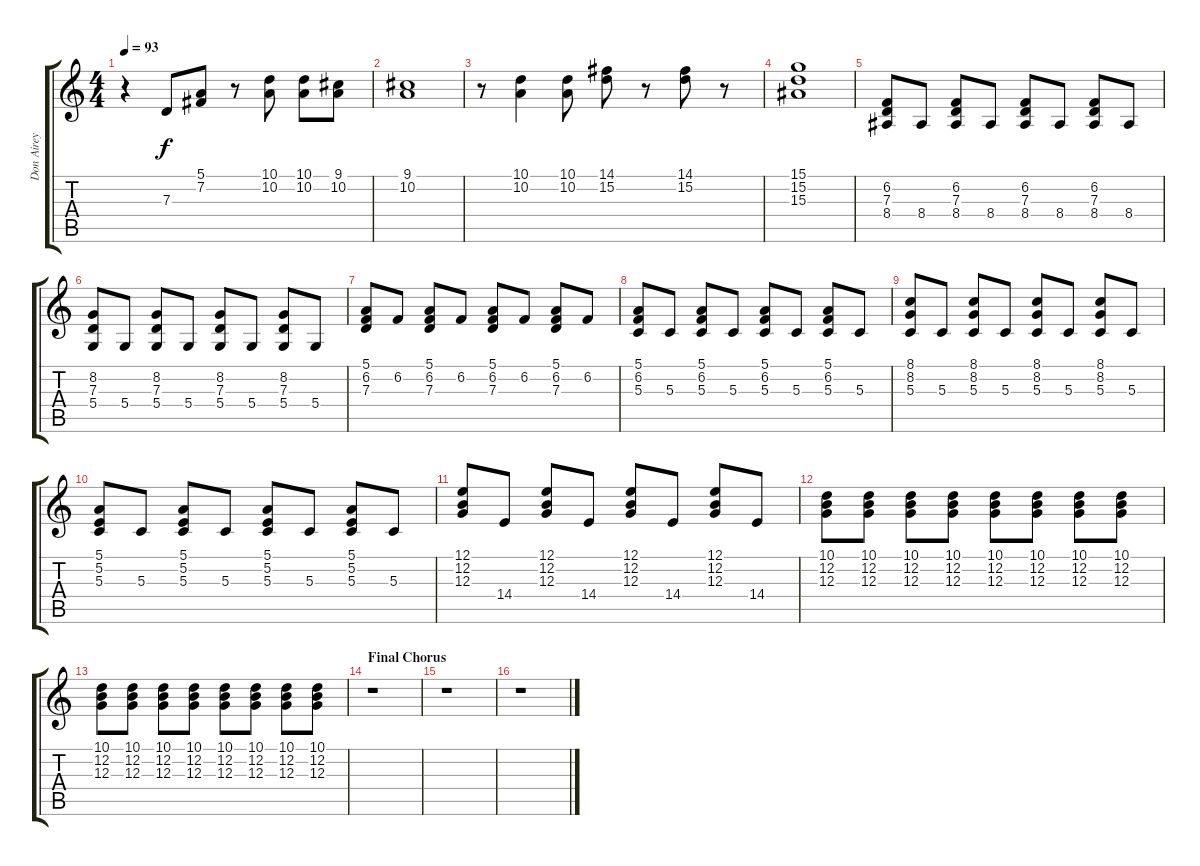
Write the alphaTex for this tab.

\track ("Don Airey (keyboards)" "Don Airey ") {instrument acousticgrandpiano}
\staff {score tabs}
\tuning (E4 B3 G3 D3 A2 E2) {hide}
\ts (4 4)
\tempo 93
\clef g2
\ks c
r.4{dy f} 7.3.8 (5.1 7.2).8 r.8 (10.1 10.2).8 (10.1 10.2).8 (9.1 10.2).8 |
(9.1 10.2).1 |
r.8 (10.1 10.2).4 (10.1 10.2).8 (14.1 15.2).8 r.8 (14.1 15.2).8 r.8 |
(15.1 15.2 15.3).1 |
(6.2 7.3 8.4).8 8.4.8 (6.2 7.3 8.4).8 8.4.8 (6.2 7.3 8.4).8 8.4.8 (6.2 7.3 8.4).8 8.4.8 |
(8.2 7.3 5.4).8 5.4.8 (8.2 7.3 5.4).8 5.4.8 (8.2 7.3 5.4).8 5.4.8 (8.2 7.3 5.4).8 5.4.8 |
(5.1 6.2 7.3).8 6.2.8 (5.1 6.2 7.3).8 6.2.8 (5.1 6.2 7.3).8 6.2.8 (5.1 6.2 7.3).8 6.2.8 |
(5.1 6.2 5.3).8 5.3.8 (5.1 6.2 5.3).8 5.3.8 (5.1 6.2 5.3).8 5.3.8 (5.1 6.2 5.3).8 5.3.8 |
(8.1 8.2 5.3).8 5.3.8 (8.1 8.2 5.3).8 5.3.8 (8.1 8.2 5.3).8 5.3.8 (8.1 8.2 5.3).8 5.3.8 |
(5.1 5.2 5.3).8 5.3.8 (5.1 5.2 5.3).8 5.3.8 (5.1 5.2 5.3).8 5.3.8 (5.1 5.2 5.3).8 5.3.8 |
(12.1 12.2 12.3).8 14.4.8 (12.1 12.2 12.3).8 14.4.8 (12.1 12.2 12.3).8 14.4.8 (12.1 12.2 12.3).8 14.4.8 |
(10.1 12.2 12.3).8 (10.1 12.2 12.3).8 (10.1 12.2 12.3).8 (10.1 12.2 12.3).8 (10.1 12.2 12.3).8 (10.1 12.2 12.3).8 (10.1 12.2 12.3).8 (10.1 12.2 12.3).8 |
(10.1 12.2 12.3).8 (10.1 12.2 12.3).8 (10.1 12.2 12.3).8 (10.1 12.2 12.3).8 (10.1 12.2 12.3).8 (10.1 12.2 12.3).8 (10.1 12.2 12.3).8 (10.1 12.2 12.3).8 |
\section ("" "Final Chorus")
r.1 |
r.1 |
r.1
